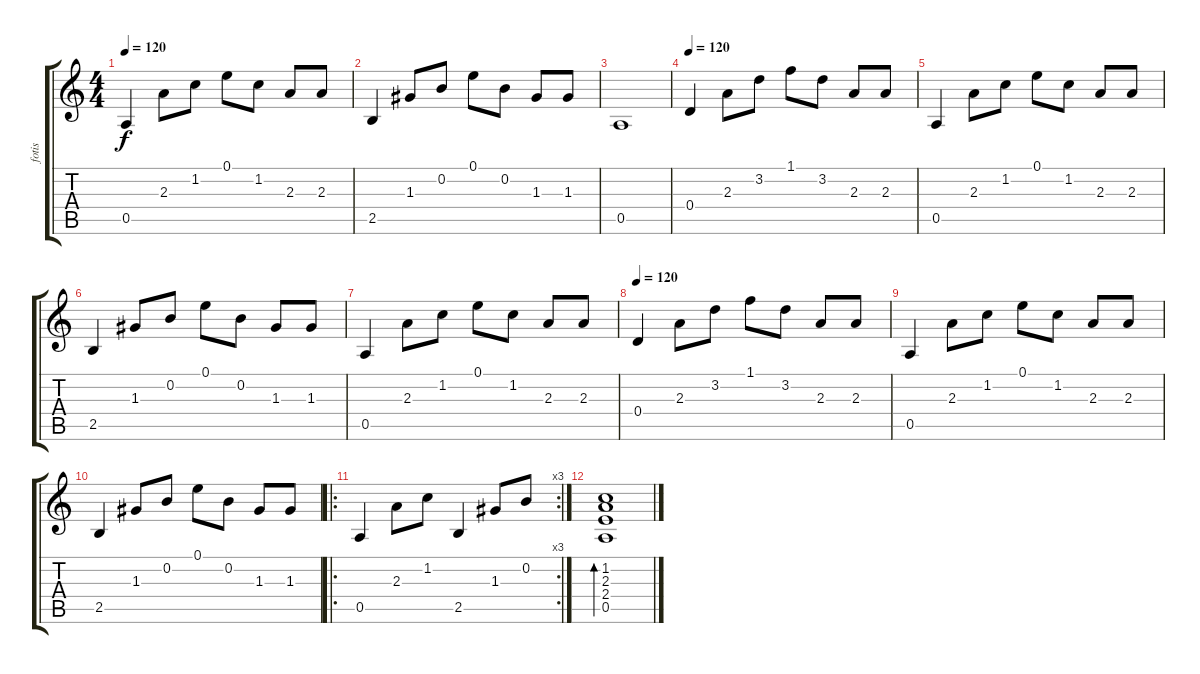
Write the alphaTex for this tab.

\track ("fotis" "fotis") {instrument overdrivenguitar}
\staff {score tabs}
\tuning (E4 B3 G3 D3 A2 E2) {hide}
\ts (4 4)
\tempo 120
\clef g2
\ks c
0.5.4{dy f} 2.3.8 1.2.8 0.1.8 1.2.8 2.3.8 2.3.8 |
2.5.4 1.3.8 0.2.8 0.1.8 0.2.8 1.3.8 1.3.8 |
0.5.1 |
\tempo 120
0.4.4{instrument electricguitarclean} 2.3.8 3.2.8 1.1.8 3.2.8 2.3.8 2.3.8 |
0.5.4 2.3.8 1.2.8 0.1.8 1.2.8 2.3.8 2.3.8 |
2.5.4 1.3.8 0.2.8 0.1.8 0.2.8 1.3.8 1.3.8 |
0.5.4 2.3.8 1.2.8 0.1.8 1.2.8 2.3.8 2.3.8 |
\tempo 120
0.4.4{instrument electricguitarclean} 2.3.8 3.2.8 1.1.8 3.2.8 2.3.8 2.3.8 |
0.5.4 2.3.8 1.2.8 0.1.8 1.2.8 2.3.8 2.3.8 |
2.5.4 1.3.8 0.2.8 0.1.8 0.2.8 1.3.8 1.3.8 |
\ro
\rc 3
0.5.4 2.3.8 1.2.8 2.5.4 1.3.8 0.2.8 |
(1.2 2.3 2.4 0.5).1{bd 480}
